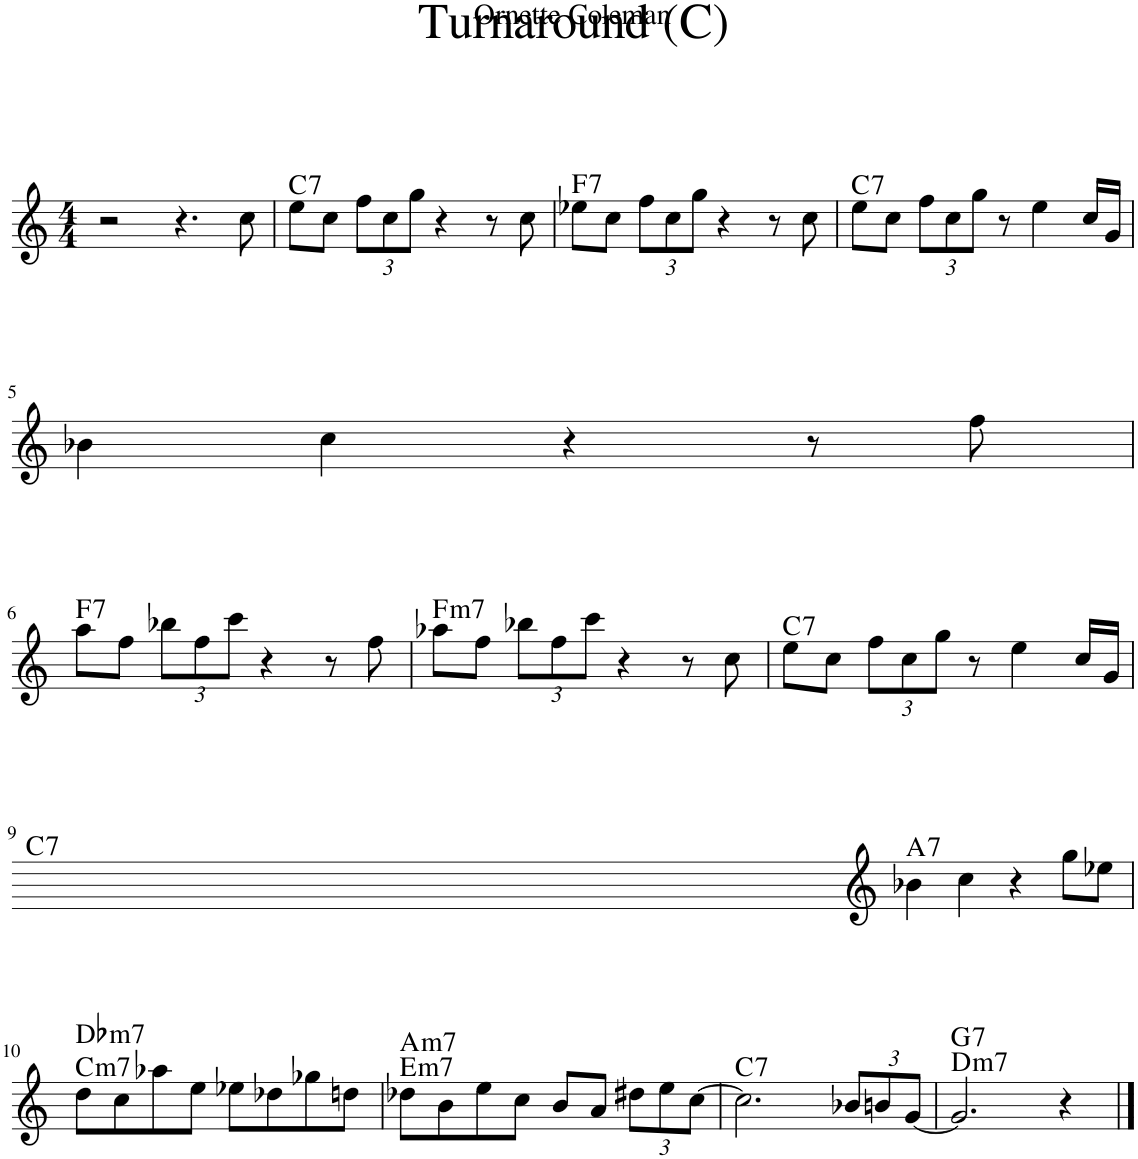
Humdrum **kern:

**kern	**harte
*part1	*part1
*staff1	*
*I"Flute	*
*I'Fl	*
*clefG2	*
*k[]	*
*M4/4	*
=1	=1
2r	.
4.r	.
8cc\	.
=2	=2
!	!LO:H:kt=7
8ee\L	C:7
8cc\J	.
*Xbrackettup	*
12ff\L	.
12cc\	.
12gg\J	.
4r	.
8r	.
8cc\	.
=3	=3
!	!LO:H:kt=7
8ee-X\L	F:7
8cc\J	.
12ff\L	.
12cc\	.
12gg\J	.
4r	.
8r	.
8cc\	.
=4	=4
!	!LO:H:kt=7
8ee\L	C:7
8cc\J	.
12ff\L	.
12cc\	.
12gg\J	.
8r	.
4ee\	.
16cc/LL	.
16g/JJ	.
!!LO:LB:g=z
=5	=5
4b-X\	.
4cc\	.
4r	.
8r	.
8ff\	.
!!LO:LB:g=z
=6	=6
!	!LO:H:kt=7
8aa\L	F:7
8ff\J	.
12bb-X\L	.
12ff\	.
12ccc\J	.
4r	.
8r	.
8ff\	.
=7	=7
!	!LO:H:kt=m7
8aa-X\L	F:min7
8ff\J	.
12bb-X\L	.
12ff\	.
12ccc\J	.
4r	.
8r	.
8cc\	.
=8	=8
!	!LO:H:kt=7
8ee\L	C:7
8cc\J	.
12ff\L	.
12cc\	.
12gg\J	.
8r	.
4ee\	.
16cc/LL	.
16g/JJ	.
!!LO:LB:g=z
=9	=9
!	!LO:H:kt=7
4b-X\	A:7
4cc\	.
4r	.
8gg\L	.
8ee-X\J	.
!!LO:LB:g=z
=10	=10
!	!LO:H:n=1:kt=m7
!	!LO:H:n=2:kt=m7
8dd\L	C:min7 Db:min7
8cc\	.
8aa-X\	.
8ee\J	.
8ee-X\L	.
8dd-X\	.
8gg-X\	.
8ddn\J	.
=11	=11
!	!LO:H:n=1:kt=m7
!	!LO:H:n=2:kt=m7
8dd-X\L	E:min7 A:min7
8b\	.
8ee\	.
8cc\J	.
8b/L	.
8a/J	.
12dd#X\L	.
12ee\	.
[12cc\J	.
=12	=12
!	!LO:H:kt=7
2.cc\]	C:7
12b-X/L	.
12bn/	.
[12g/J	.
=13	=13
!	!LO:H:n=1:kt=m7
!	!LO:H:n=2:kt=7
2.g/]	D:min7 G:7
4r	.
==	==
*-	*-
